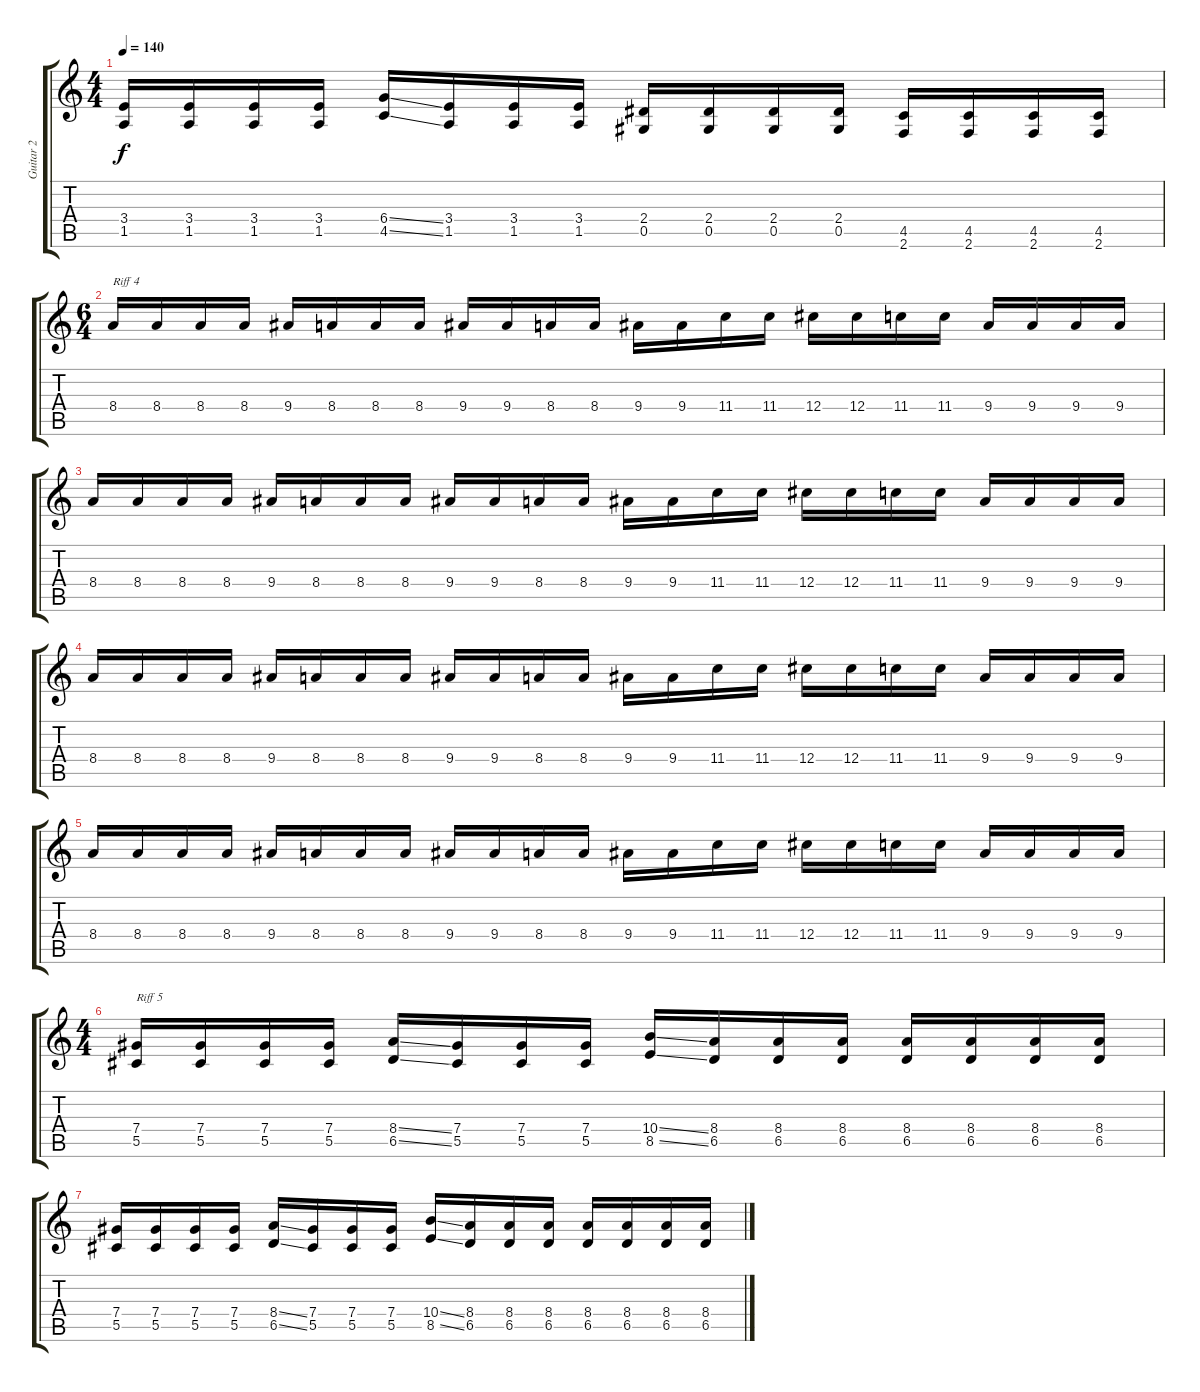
\track ("Guitar 2" "Guitar 2") {instrument distortionguitar}
\staff {score tabs}
\tuning (Eb4 Bb3 Gb3 Db3 Ab2 Eb2) {hide}
\ts (4 4)
\tempo 140
\clef g2
\ks c
(3.4 1.5).16{dy f} (3.4 1.5).16 (3.4 1.5).16 (3.4 1.5).16 (6.4{ss} 4.5{ss}).16 (3.4 1.5).16 (3.4 1.5).16 (3.4 1.5).16 (2.4 0.5).16 (2.4 0.5).16 (2.4 0.5).16 (2.4 0.5).16 (4.5 2.6).16 (4.5 2.6).16 (4.5 2.6).16 (4.5 2.6).16 |
\ts (6 4)
8.4.16{txt "Riff 4"} 8.4.16 8.4.16 8.4.16 9.4.16 8.4.16 8.4.16 8.4.16 9.4.16 9.4.16 8.4.16 8.4.16 9.4.16 9.4.16 11.4.16 11.4.16 12.4.16 12.4.16 11.4.16 11.4.16 9.4.16 9.4.16 9.4.16 9.4.16 |
8.4.16 8.4.16 8.4.16 8.4.16 9.4.16 8.4.16 8.4.16 8.4.16 9.4.16 9.4.16 8.4.16 8.4.16 9.4.16 9.4.16 11.4.16 11.4.16 12.4.16 12.4.16 11.4.16 11.4.16 9.4.16 9.4.16 9.4.16 9.4.16 |
8.4.16 8.4.16 8.4.16 8.4.16 9.4.16 8.4.16 8.4.16 8.4.16 9.4.16 9.4.16 8.4.16 8.4.16 9.4.16 9.4.16 11.4.16 11.4.16 12.4.16 12.4.16 11.4.16 11.4.16 9.4.16 9.4.16 9.4.16 9.4.16 |
8.4.16 8.4.16 8.4.16 8.4.16 9.4.16 8.4.16 8.4.16 8.4.16 9.4.16 9.4.16 8.4.16 8.4.16 9.4.16 9.4.16 11.4.16 11.4.16 12.4.16 12.4.16 11.4.16 11.4.16 9.4.16 9.4.16 9.4.16 9.4.16 |
\ts (4 4)
(7.4 5.5).16{txt "Riff 5"} (7.4 5.5).16 (7.4 5.5).16 (7.4 5.5).16 (8.4{ss} 6.5{ss}).16 (7.4 5.5).16 (7.4 5.5).16 (7.4 5.5).16 (10.4{ss} 8.5{ss}).16 (8.4 6.5).16 (8.4 6.5).16 (8.4 6.5).16 (8.4 6.5).16 (8.4 6.5).16 (8.4 6.5).16 (8.4 6.5).16 |
(7.4 5.5).16{txt " "} (7.4 5.5).16 (7.4 5.5).16 (7.4 5.5).16 (8.4{ss} 6.5{ss}).16 (7.4 5.5).16 (7.4 5.5).16 (7.4 5.5).16 (10.4{ss} 8.5{ss}).16 (8.4 6.5).16 (8.4 6.5).16 (8.4 6.5).16 (8.4 6.5).16 (8.4 6.5).16 (8.4 6.5).16 (8.4 6.5).16
